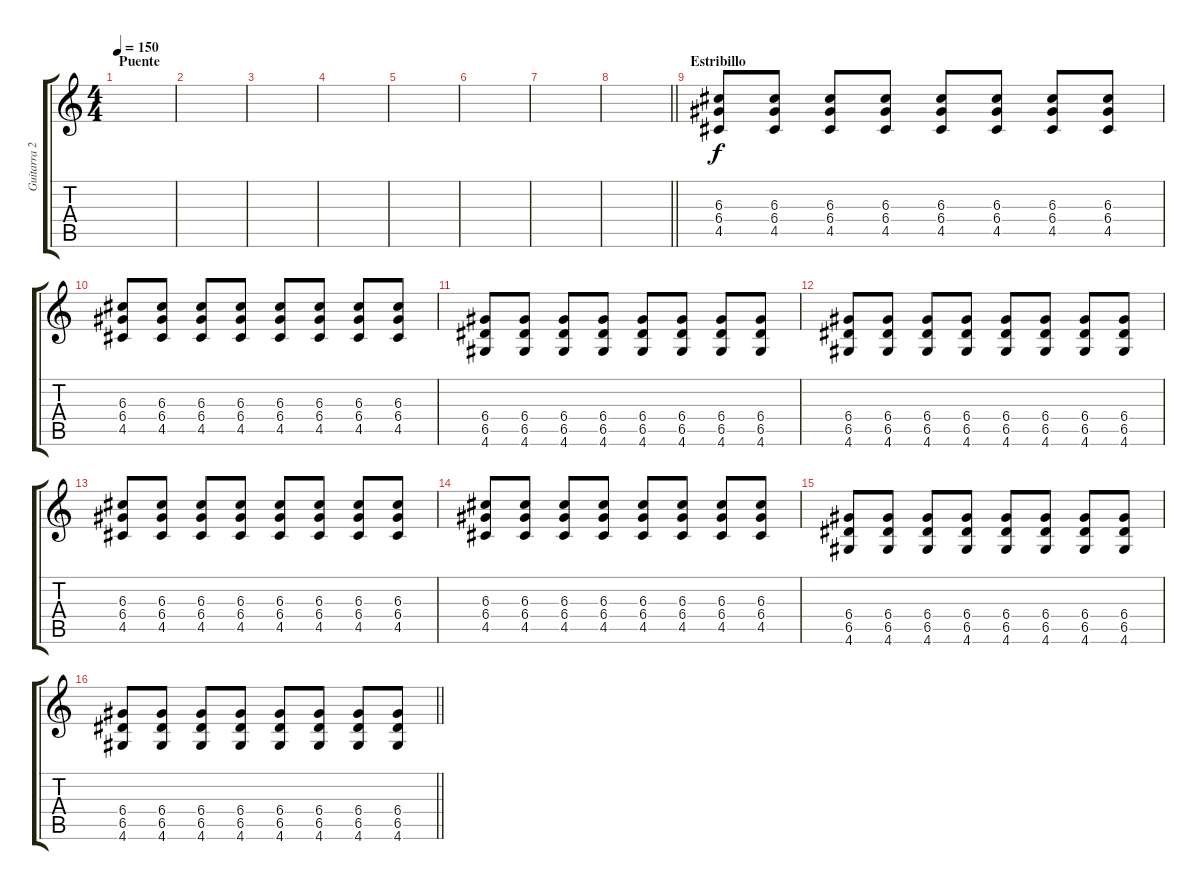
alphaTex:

\track ("Guitarra 2" "Guitarra 2") {instrument overdrivenguitar}
\staff {score tabs}
\tuning (E4 B3 G3 D3 A2 E2) {hide}
\ts (4 4)
\section ("" "Puente")
\tempo 150
\clef g2
\ks c
|
|
|
|
|
|
|
\barLineRight lightlight
|
\section ("" "Estribillo")
(6.3 6.4 4.5).8 (6.3 6.4 4.5).8 (6.3 6.4 4.5).8 (6.3 6.4 4.5).8 (6.3 6.4 4.5).8 (6.3 6.4 4.5).8 (6.3 6.4 4.5).8 (6.3 6.4 4.5).8 |
(6.3 6.4 4.5).8 (6.3 6.4 4.5).8 (6.3 6.4 4.5).8 (6.3 6.4 4.5).8 (6.3 6.4 4.5).8 (6.3 6.4 4.5).8 (6.3 6.4 4.5).8 (6.3 6.4 4.5).8 |
(6.4 6.5 4.6).8 (6.4 6.5 4.6).8 (6.4 6.5 4.6).8 (6.4 6.5 4.6).8 (6.4 6.5 4.6).8 (6.4 6.5 4.6).8 (6.4 6.5 4.6).8 (6.4 6.5 4.6).8 |
(6.4 6.5 4.6).8 (6.4 6.5 4.6).8 (6.4 6.5 4.6).8 (6.4 6.5 4.6).8 (6.4 6.5 4.6).8 (6.4 6.5 4.6).8 (6.4 6.5 4.6).8 (6.4 6.5 4.6).8 |
(6.3 6.4 4.5).8 (6.3 6.4 4.5).8 (6.3 6.4 4.5).8 (6.3 6.4 4.5).8 (6.3 6.4 4.5).8 (6.3 6.4 4.5).8 (6.3 6.4 4.5).8 (6.3 6.4 4.5).8 |
(6.3 6.4 4.5).8 (6.3 6.4 4.5).8 (6.3 6.4 4.5).8 (6.3 6.4 4.5).8 (6.3 6.4 4.5).8 (6.3 6.4 4.5).8 (6.3 6.4 4.5).8 (6.3 6.4 4.5).8 |
(6.4 6.5 4.6).8 (6.4 6.5 4.6).8 (6.4 6.5 4.6).8 (6.4 6.5 4.6).8 (6.4 6.5 4.6).8 (6.4 6.5 4.6).8 (6.4 6.5 4.6).8 (6.4 6.5 4.6).8 |
\barLineRight lightlight
(6.4 6.5 4.6).8 (6.4 6.5 4.6).8 (6.4 6.5 4.6).8 (6.4 6.5 4.6).8 (6.4 6.5 4.6).8 (6.4 6.5 4.6).8 (6.4 6.5 4.6).8 (6.4 6.5 4.6).8
